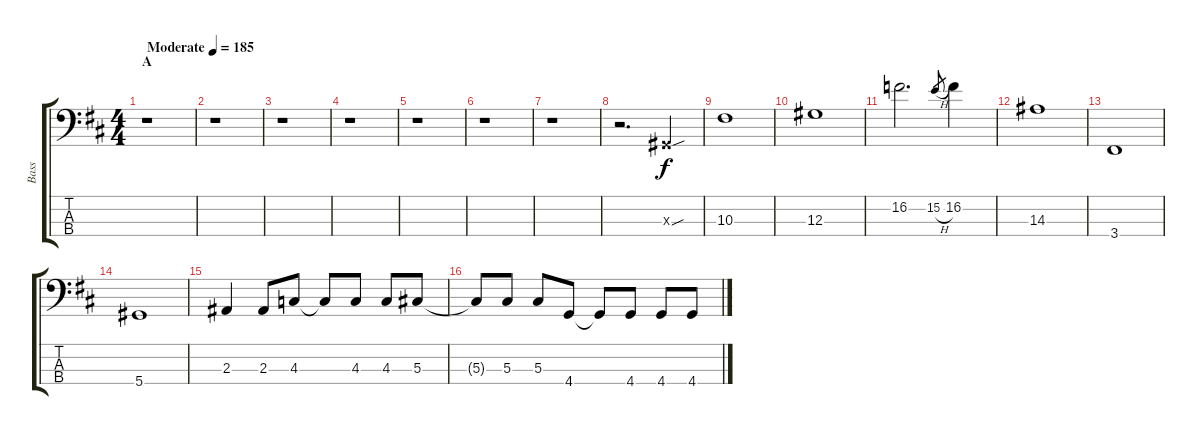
\track ("Bass" "Bass") {instrument electricbassfinger}
\staff {score tabs}
\tuning (Gb2 Db2 Ab1 Eb1) {hide}
\ts (4 4)
\section ("" "A")
\tempo (185 "Moderate")
\clef f4
\ks d
r.1{dy f instrument electricbassfinger} |
r.1 |
r.1 |
r.1 |
r.1 |
r.1 |
r.1 |
r.2{d} 0.3{sou x}.4 |
10.3.1 |
12.3.1 |
16.2.2{d} 15.2{h}.8{gr} 16.2.4 |
14.3.1 |
3.4.1 |
5.4.1 |
2.3.4 2.3.8 4.3.8 4.3{t}.8 4.3.8 4.3.8 5.3.8 |
5.3{t}.8 5.3.8 5.3.8 4.4.8 4.4{t}.8 4.4.8 4.4.8 4.4.8
